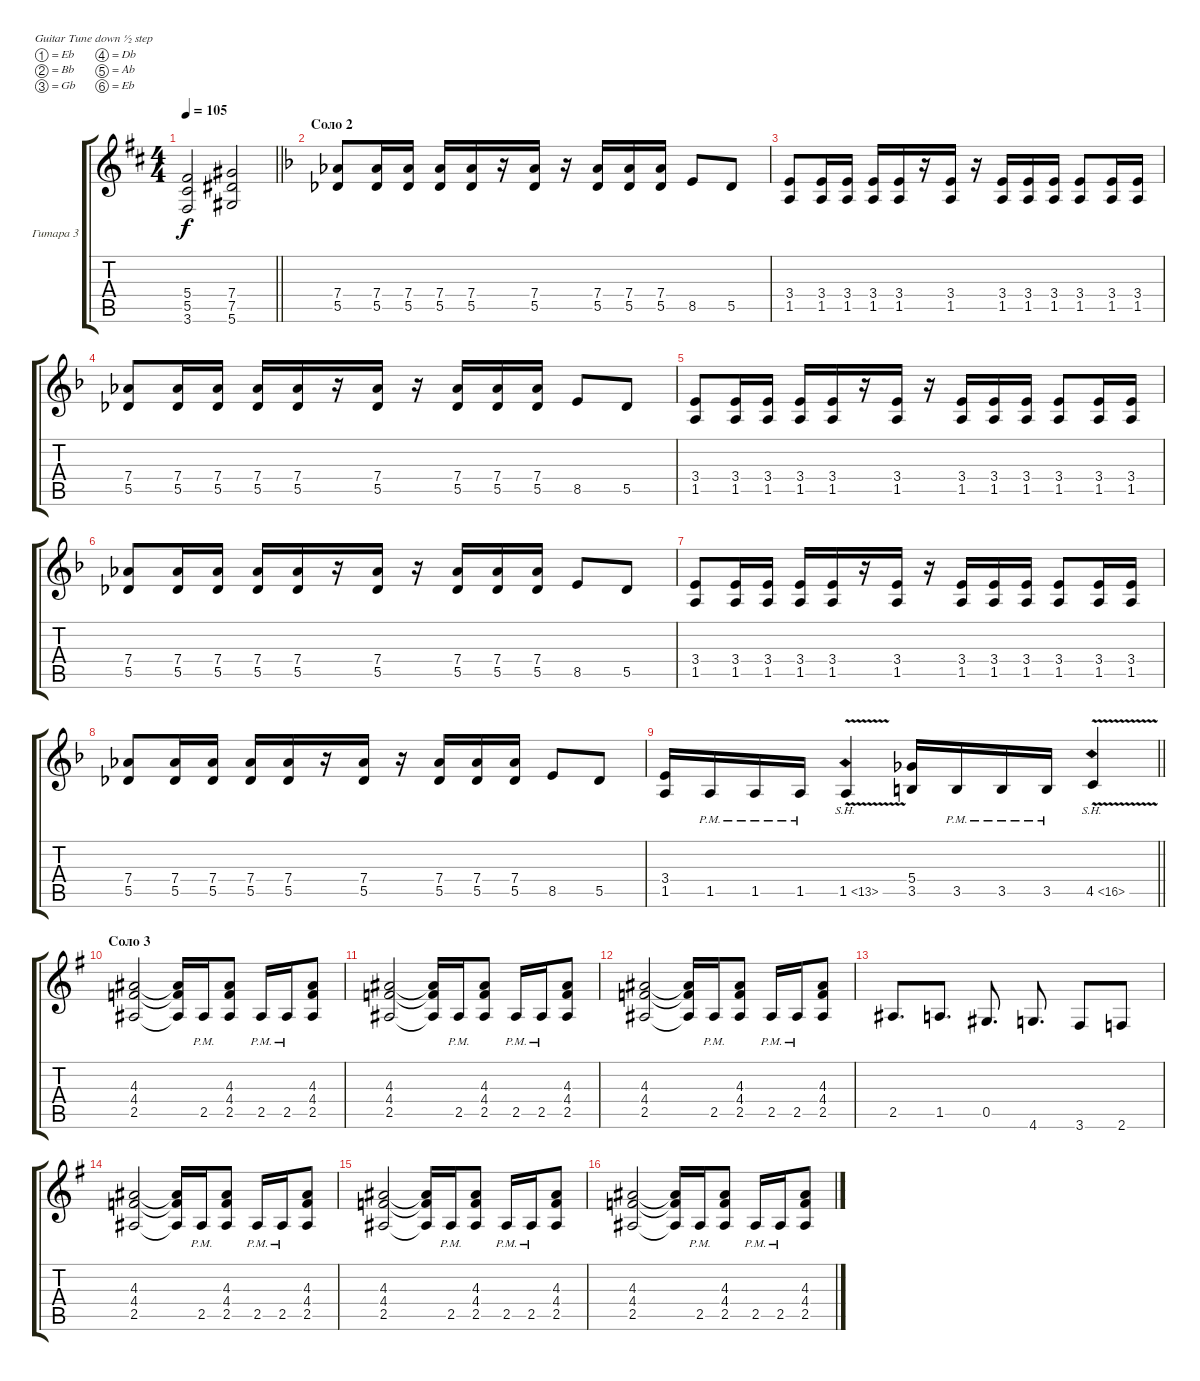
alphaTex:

\bracketExtendMode groupsimilarinstruments
\firstSystemTrackNameMode fullname
\otherSystemsTrackNameMode fullname
\firstSystemTrackNameOrientation horizontal
\otherSystemsTrackNameOrientation horizontal
\chordDiagramsInScore
\track ("Гитара 3" "E-Gt") {instrument distortionguitar}
\staff {score tabs}
\tuning (Eb4 Bb3 Gb3 Db3 Ab2 Eb2)
\ts (4 4)
\tempo 105
\clef g2
\barLineRight lightlight
\ks bminor
(5.4 5.5 3.6).2{dy f} (7.4 7.5 5.6).2 |
\section ("" "Соло 2")
\ks dminor
(7.4 5.5).8 (7.4 5.5).16 (7.4 5.5).16 (7.4 5.5).16 (7.4 5.5).16 r.16 (7.4 5.5).16 r.16 (7.4 5.5).16 (7.4 5.5).16 (7.4 5.5).16 8.5.8 5.5.8 |
(3.4 1.5).8 (3.4 1.5).16 (3.4 1.5).16 (3.4 1.5).16 (3.4 1.5).16 r.16 (3.4 1.5).16 r.16 (3.4 1.5).16 (3.4 1.5).16 (3.4 1.5).16 (3.4 1.5).8 (3.4 1.5).16 (3.4 1.5).16 |
(7.4 5.5).8 (7.4 5.5).16 (7.4 5.5).16 (7.4 5.5).16 (7.4 5.5).16 r.16 (7.4 5.5).16 r.16 (7.4 5.5).16 (7.4 5.5).16 (7.4 5.5).16 8.5.8 5.5.8 |
(3.4 1.5).8 (3.4 1.5).16 (3.4 1.5).16 (3.4 1.5).16 (3.4 1.5).16 r.16 (3.4 1.5).16 r.16 (3.4 1.5).16 (3.4 1.5).16 (3.4 1.5).16 (3.4 1.5).8 (3.4 1.5).16 (3.4 1.5).16 |
(7.4 5.5).8 (7.4 5.5).16 (7.4 5.5).16 (7.4 5.5).16 (7.4 5.5).16 r.16 (7.4 5.5).16 r.16 (7.4 5.5).16 (7.4 5.5).16 (7.4 5.5).16 8.5.8 5.5.8 |
(3.4 1.5).8 (3.4 1.5).16 (3.4 1.5).16 (3.4 1.5).16 (3.4 1.5).16 r.16 (3.4 1.5).16 r.16 (3.4 1.5).16 (3.4 1.5).16 (3.4 1.5).16 (3.4 1.5).8 (3.4 1.5).16 (3.4 1.5).16 |
(7.4 5.5).8 (7.4 5.5).16 (7.4 5.5).16 (7.4 5.5).16 (7.4 5.5).16 r.16 (7.4 5.5).16 r.16 (7.4 5.5).16 (7.4 5.5).16 (7.4 5.5).16 8.5.8 5.5.8 |
\barLineRight lightlight
(3.4 1.5).16 1.5{pm}.16 1.5{pm}.16 1.5{pm}.16 1.5{sh 12 v}.4 (5.4 3.5).16 3.5{pm}.16 3.5{pm}.16 3.5{pm}.16 4.5{sh 12 v}.4 |
\section ("" "Соло 3")
\ks eminor
(4.3 4.4 2.5).2 (4.3{t} 4.4{t} 2.5{t}).16 2.5{pm}.16 (4.3 4.4 2.5).8 2.5{pm}.16 2.5{pm}.16 (4.3 4.4 2.5).8 |
(4.3 4.4 2.5).2 (4.3{t} 4.4{t} 2.5{t}).16 2.5{pm}.16 (4.3 4.4 2.5).8 2.5{pm}.16 2.5{pm}.16 (4.3 4.4 2.5).8 |
(4.3 4.4 2.5).2 (4.3{t} 4.4{t} 2.5{t}).16 2.5{pm}.16 (4.3 4.4 2.5).8 2.5{pm}.16 2.5{pm}.16 (4.3 4.4 2.5).8 |
2.5.8{d} 1.5.8{d} 0.5.8{d} 4.6.8{d} 3.6.8 2.6.8 |
(4.3 4.4 2.5).2 (4.3{t} 4.4{t} 2.5{t}).16 2.5{pm}.16 (4.3 4.4 2.5).8 2.5{pm}.16 2.5{pm}.16 (4.3 4.4 2.5).8 |
(4.3 4.4 2.5).2 (4.3{t} 4.4{t} 2.5{t}).16 2.5{pm}.16 (4.3 4.4 2.5).8 2.5{pm}.16 2.5{pm}.16 (4.3 4.4 2.5).8 |
(4.3 4.4 2.5).2 (4.3{t} 4.4{t} 2.5{t}).16 2.5{pm}.16 (4.3 4.4 2.5).8 2.5{pm}.16 2.5{pm}.16 (4.3 4.4 2.5).8
